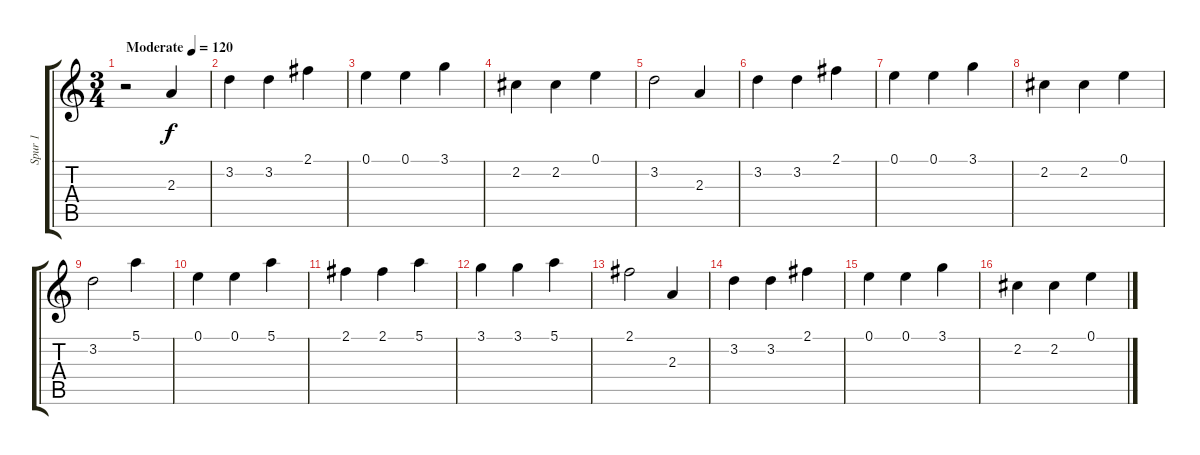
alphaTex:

\track ("Spur 1" "Spur 1") {instrument acousticguitarsteel}
\staff {score tabs}
\tuning (E4 B3 G3 D3 A2 E2) {hide}
\ts (3 4)
\tempo (120 "Moderate")
\clef g2
\ks c
r.2{dy f instrument acousticguitarsteel} 2.3.4 |
3.2.4 3.2.4 2.1.4 |
0.1.4 0.1.4 3.1.4 |
2.2.4 2.2.4 0.1.4 |
3.2.2 2.3.4 |
3.2.4 3.2.4 2.1.4 |
0.1.4 0.1.4 3.1.4 |
2.2.4 2.2.4 0.1.4 |
3.2.2 5.1.4 |
0.1.4 0.1.4 5.1.4 |
2.1.4 2.1.4 5.1.4 |
3.1.4 3.1.4 5.1.4 |
2.1.2 2.3.4 |
3.2.4 3.2.4 2.1.4 |
0.1.4 0.1.4 3.1.4 |
2.2.4 2.2.4 0.1.4
